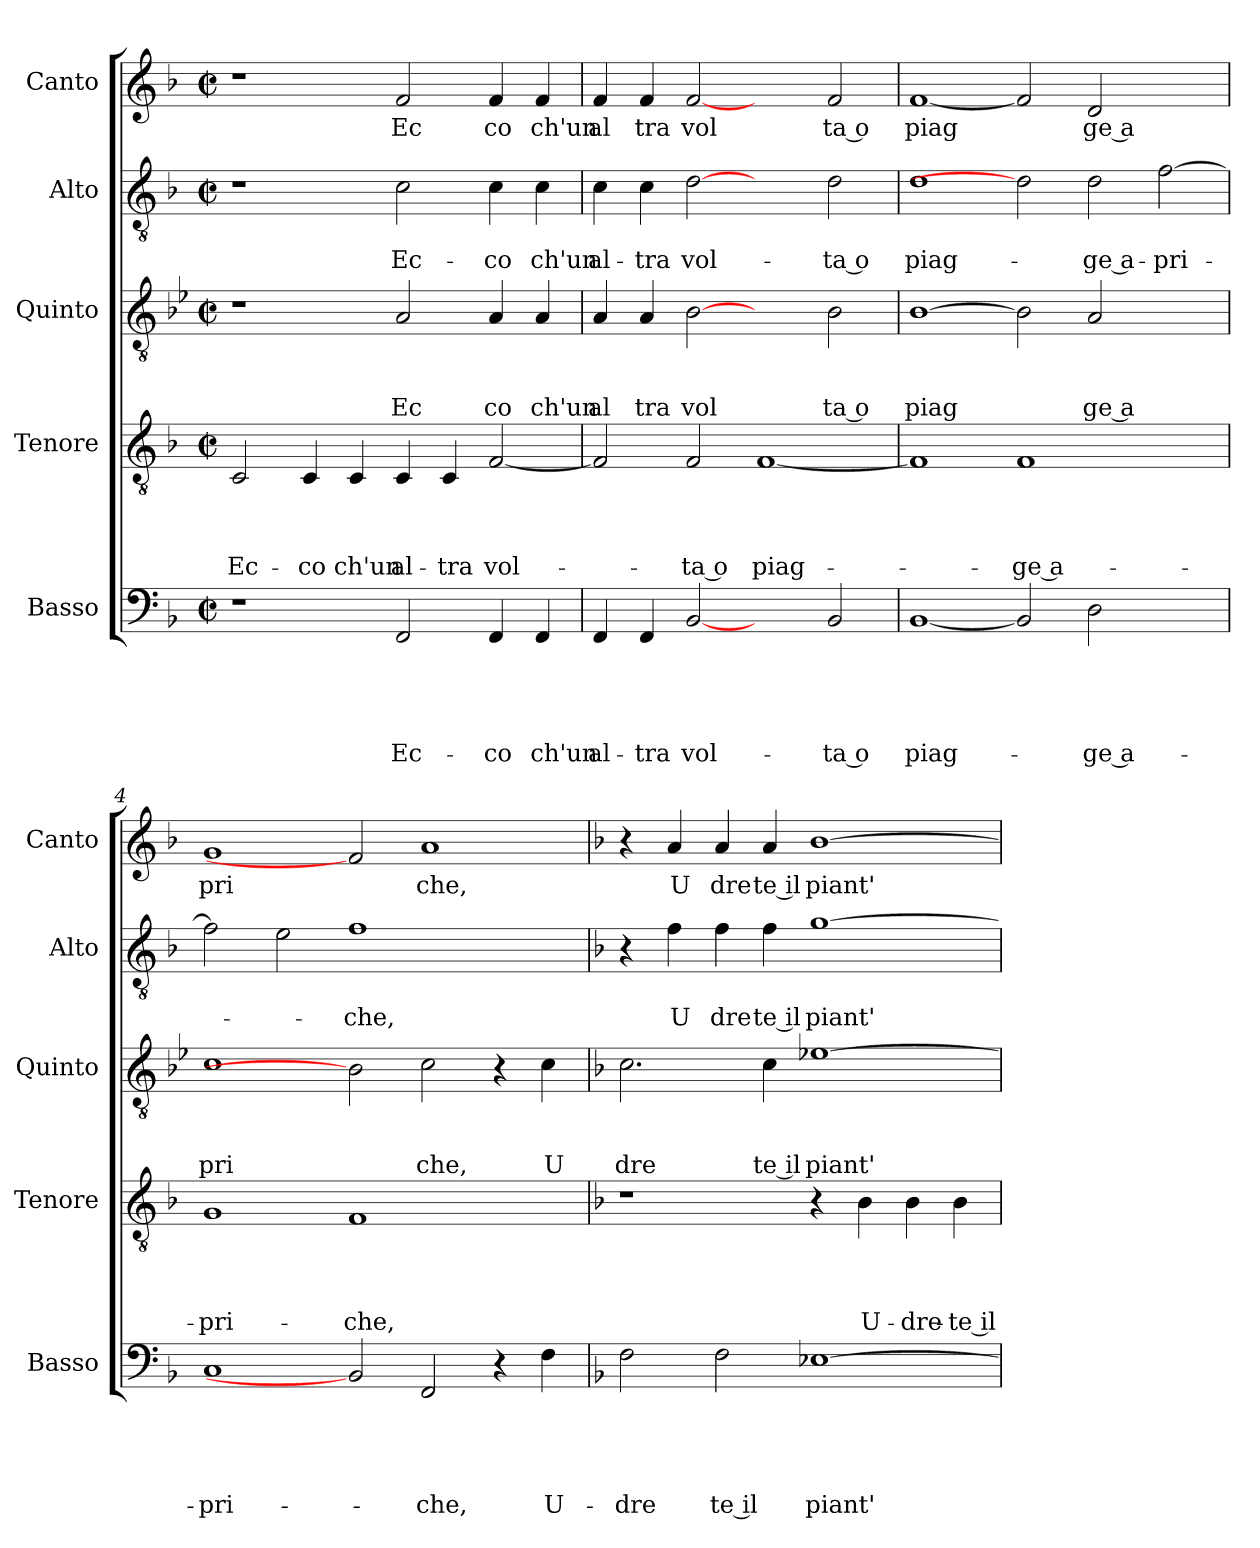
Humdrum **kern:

**kern	**text	**text	**text	**text	**text	**kern	**text	**text	**text	**text	**kern	**text	**text	**text	**kern	**text	**text	**kern	**text
*part5	*part5	*part5	*part5	*part5	*part5	*part4	*part4	*part4	*part4	*part4	*part3	*part3	*part3	*part3	*part2	*part2	*part2	*part1	*part1
*staff5	*staff5	*staff5	*staff5	*staff5	*staff5	*staff4	*staff4	*staff4	*staff4	*staff4	*staff3	*staff3	*staff3	*staff3	*staff2	*staff2	*staff2	*staff1	*staff1
*I"Basso	*	*	*	*	*	*I"Tenore	*	*	*	*	*I"Quinto	*	*	*	*I"Alto	*	*	*I"Canto	*
*I'Basso	*	*	*	*	*	*I'Tenore	*	*	*	*	*I'Quinto	*	*	*	*I'Alto	*	*	*I'Canto	*
*clefF4	*	*	*	*	*	*clefGv2	*	*	*	*	*clefGv2	*	*	*	*clefGv2	*	*	*clefG2	*
*ITrd-3c-5	*	*	*	*	*	*ITrd-3c-5	*	*	*	*	*	*	*	*	*ITrd-3c-5	*	*	*ITrd-3c-5	*
*k[b-e-]	*	*	*	*	*	*k[b-e-]	*	*	*	*	*k[b-e-]	*	*	*	*k[b-e-]	*	*	*k[b-e-]	*
*B-:	*	*	*	*	*	*B-:	*	*	*	*	*B-:	*	*	*	*B-:	*	*	*B-:	*
*M2/2	*	*	*	*	*	*M2/2	*	*	*	*	*M2/2	*	*	*	*M2/2	*	*	*M2/2	*
*met(c|)	*	*	*	*	*	*met(c|)	*	*	*	*	*met(c|)	*	*	*	*met(c|)	*	*	*met(c|)	*
=1	=1	=1	=1	=1	=1	=1	=1	=1	=1	=1	=1	=1	=1	=1	=1	=1	=1	=1	=1
!	!	!	!	!	!	!	!	!	!	!LO:LY:b	!	!	!	!	!	!	!	!	!
1r	.	.	.	.	.	2F/	.	.	.	Ec-	1r	.	.	.	1r	.	.	1r	.
!	!	!	!	!	!	!	!	!	!	!LO:LY:b	!	!	!	!	!	!	!	!	!
.	.	.	.	.	.	4F/	.	.	.	-co	.	.	.	.	.	.	.	.	.
!	!	!	!	!	!	!	!	!	!	!LO:LY:b	!	!	!	!	!	!	!	!	!
.	.	.	.	.	.	4F/	.	.	.	ch'un	.	.	.	.	.	.	.	.	.
!	!	!	!	!	!LO:LY:b	!	!	!	!	!LO:LY:b	!	!	!	!LO:LY:b	!	!	!LO:LY:b	!	!LO:LY:b
2BB-/	.	.	.	.	Ec-	4F/	.	.	.	al-	2A/	.	.	Ec	2f\	.	Ec-	2b-/	Ec
!	!	!	!	!	!	!	!	!	!	!LO:LY:b	!	!	!	!	!	!	!	!	!
.	.	.	.	.	.	4F/	.	.	.	-tra	.	.	.	.	.	.	.	.	.
!	!	!	!	!	!LO:LY:b	!	!	!	!	!LO:LY:b	!	!	!	!LO:LY:b	!	!	!LO:LY:b	!	!LO:LY:b
4BB-/	.	.	.	.	-co	[<2B-/	.	.	.	vol-	4A/	.	.	co	4f\	.	-co	4b-/	co
!	!	!	!	!	!LO:LY:b	!	!	!	!	!	!	!	!	!LO:LY:b	!	!	!LO:LY:b	!	!LO:LY:b
4BB-/	.	.	.	.	ch'un	.	.	.	.	.	4A/	.	.	ch'un	4f\	.	ch'un	4b-/	ch'un
=2	=2	=2	=2	=2	=2	=2	=2	=2	=2	=2	=2	=2	=2	=2	=2	=2	=2	=2	=2
!	!	!	!	!	!LO:LY:b	!	!	!	!	!	!	!	!	!LO:LY:b	!	!	!LO:LY:b	!	!LO:LY:b
4BB-/	.	.	.	.	al-	2B-/]	.	.	.	.	4A/	.	.	al	4f\	.	al-	4b-/	al
!	!	!	!	!	!LO:LY:b	!	!	!	!	!	!	!	!	!LO:LY:b	!	!	!LO:LY:b	!	!LO:LY:b
4BB-/	.	.	.	.	-tra	.	.	.	.	.	4A/	.	.	tra	4f\	.	-tra	4b-/	tra
!	!	!	!	!	!LO:LY:b	!	!	!	!	!LO:LY:b:rj	!	!	!	!LO:LY:b	!	!	!LO:LY:b	!	!LO:LY:b
[2E-	.	.	.	.	vol-	2B-/	.	.	.	-ta o	[2B-	.	.	vol	[2g	.	vol-	[2b-	vol
!	!	!	!	!	!	!	!	!	!	!LO:LY:b	!	!	!	!	!	!	!	!	!
2ryy	.	.	.	.	.	[<1B-	.	.	.	piag-	2ryy	.	.	.	2ryy	.	.	2ryy	.
!	!	!	!	!	!LO:LY:b:rj	!	!	!	!	!	!	!	!	!LO:LY:b:rj	!	!	!LO:LY:b:rj	!	!LO:LY:b:rj
2E-/	.	.	.	.	-ta o	.	.	.	.	.	2B-\	.	.	ta o	2g\	.	-ta o	2b-/	ta o
=3	=3	=3	=3	=3	=3	=3	=3	=3	=3	=3	=3	=3	=3	=3	=3	=3	=3	=3	=3
!	!	!	!	!	!LO:LY:b	!	!	!	!	!	!	!	!	!LO:LY:b	!	!	!LO:LY:b	!	!LO:LY:b
[1E-	.	.	.	.	piag-	1B-]	.	.	.	.	[1B-	.	.	piag	1g	.	piag-	[1b-	piag
!	!	!	!	!	!	!	!	!	!	!LO:LY:b:rj	!	!	!	!	!	!	!	!	!
2E-]	.	.	.	.	.	1B-	.	.	.	-ge a-	2B-]	.	.	.	2g]	.	.	2b-]	.
!	!	!	!	!	!LO:LY:b:rj	!	!	!	!	!	!	!	!	!LO:LY:b:rj	!	!	!LO:LY:b:rj	!	!LO:LY:b:rj
2G\	.	.	.	.	-ge a-	.	.	.	.	.	2A/	.	.	ge a	2g\	.	-ge a-	2g/	ge a
!	!	!	!	!	!	!	!	!	!	!	!	!	!	!	!	!	!LO:LY:b	!	!
2ryy	.	.	.	.	.	2ryy	.	.	.	.	2ryy	.	.	.	[>2b-\	.	-pri-	2ryy	.
=4	=4	=4	=4	=4	=4	=4	=4	=4	=4	=4	=4	=4	=4	=4	=4	=4	=4	=4	=4
!	!	!	!	!	!LO:LY:b	!	!	!	!	!LO:LY:b	!	!	!	!LO:LY:b	!	!	!	!	!LO:LY:b
1F	.	.	.	.	-pri-	1c	.	.	.	-pri-	1c	.	.	pri	2b-\]	.	.	1cc	pri
.	.	.	.	.	.	.	.	.	.	.	.	.	.	.	2a\	.	.	.	.
!	!	!	!	!	!	!	!	!	!	!LO:LY:b	!	!	!	!	!	!	!LO:LY:b	!	!
2E-]	.	.	.	.	.	1B-	.	.	.	-che,	2B-]	.	.	.	1b-	.	-che,	2b-]	.
!	!	!	!	!	!LO:LY:b	!	!	!	!	!	!	!	!	!LO:LY:b	!	!	!	!	!LO:LY:b
2BB-/	.	.	.	.	-che,	.	.	.	.	.	2c\	.	.	che,	.	.	.	1dd	che,
4r	.	.	.	.	.	2ryy	.	.	.	.	4r	.	.	.	2ryy	.	.	.	.
!	!	!	!	!	!LO:LY:b	!	!	!	!	!	!	!	!	!LO:LY:b	!	!	!	!	!
4B-\	.	.	.	.	U-	.	.	.	.	.	4c\	.	.	U	.	.	.	.	.
!!LO:LB:g=z
=5	=5	=5	=5	=5	=5	=5	=5	=5	=5	=5	=5	=5	=5	=5	=5	=5	=5	=5	=5
*	*	*	*	*	*	*	*	*	*	*	*k[b-]	*	*	*	*	*	*	*	*
*	*	*	*	*	*	*	*	*	*	*	*F:	*	*	*	*	*	*	*	*
!	!	!	!	!	!LO:LY:b	!	!	!	!	!	!	!	!	!LO:LY:b	!	!	!	!	!
2B-\	.	.	.	.	-dre	1r	.	.	.	.	2.c\	.	.	dre	4r	.	.	4r	.
!	!	!	!	!	!	!	!	!	!	!	!	!	!	!	!	!	!LO:LY:b	!	!LO:LY:b
.	.	.	.	.	.	.	.	.	.	.	.	.	.	.	4b-\	.	U	4dd/	U
!	!	!	!	!	!LO:LY:b:rj	!	!	!	!	!	!	!	!	!	!	!	!LO:LY:b	!	!LO:LY:b
2B-\	.	.	.	.	te il	.	.	.	.	.	.	.	.	.	4b-\	.	dre	4dd/	dre
!	!	!	!	!	!	!	!	!	!	!	!	!	!	!LO:LY:b:rj	!	!	!LO:LY:b:rj	!	!LO:LY:b:rj
.	.	.	.	.	.	.	.	.	.	.	4c\	.	.	te il	4b-\	.	te il	4dd/	te il
!	!	!	!	!	!LO:LY:b	!	!	!	!	!	!	!	!	!LO:LY:b	!	!	!LO:LY:b	!	!LO:LY:b
[>1A-X	.	.	.	.	piant'	4r	.	.	.	.	[>1e-X	.	.	piant'	[>1cc	.	piant'	[>1ee-	piant'
!	!	!	!	!	!	!	!	!	!	!LO:LY:b	!	!	!	!	!	!	!	!	!
.	.	.	.	.	.	4e-\	.	.	.	U-	.	.	.	.	.	.	.	.	.
!	!	!	!	!	!	!	!	!	!	!LO:LY:b	!	!	!	!	!	!	!	!	!
.	.	.	.	.	.	4e-\	.	.	.	-dre-	.	.	.	.	.	.	.	.	.
!	!	!	!	!	!	!	!	!	!	!LO:LY:b:rj	!	!	!	!	!	!	!	!	!
.	.	.	.	.	.	4e-\	.	.	.	-te il	.	.	.	.	.	.	.	.	.
=	=	=	=	=	=	=	=	=	=	=	=	=	=	=	=	=	=	=	=
*-	*-	*-	*-	*-	*-	*-	*-	*-	*-	*-	*-	*-	*-	*-	*-	*-	*-	*-	*-
